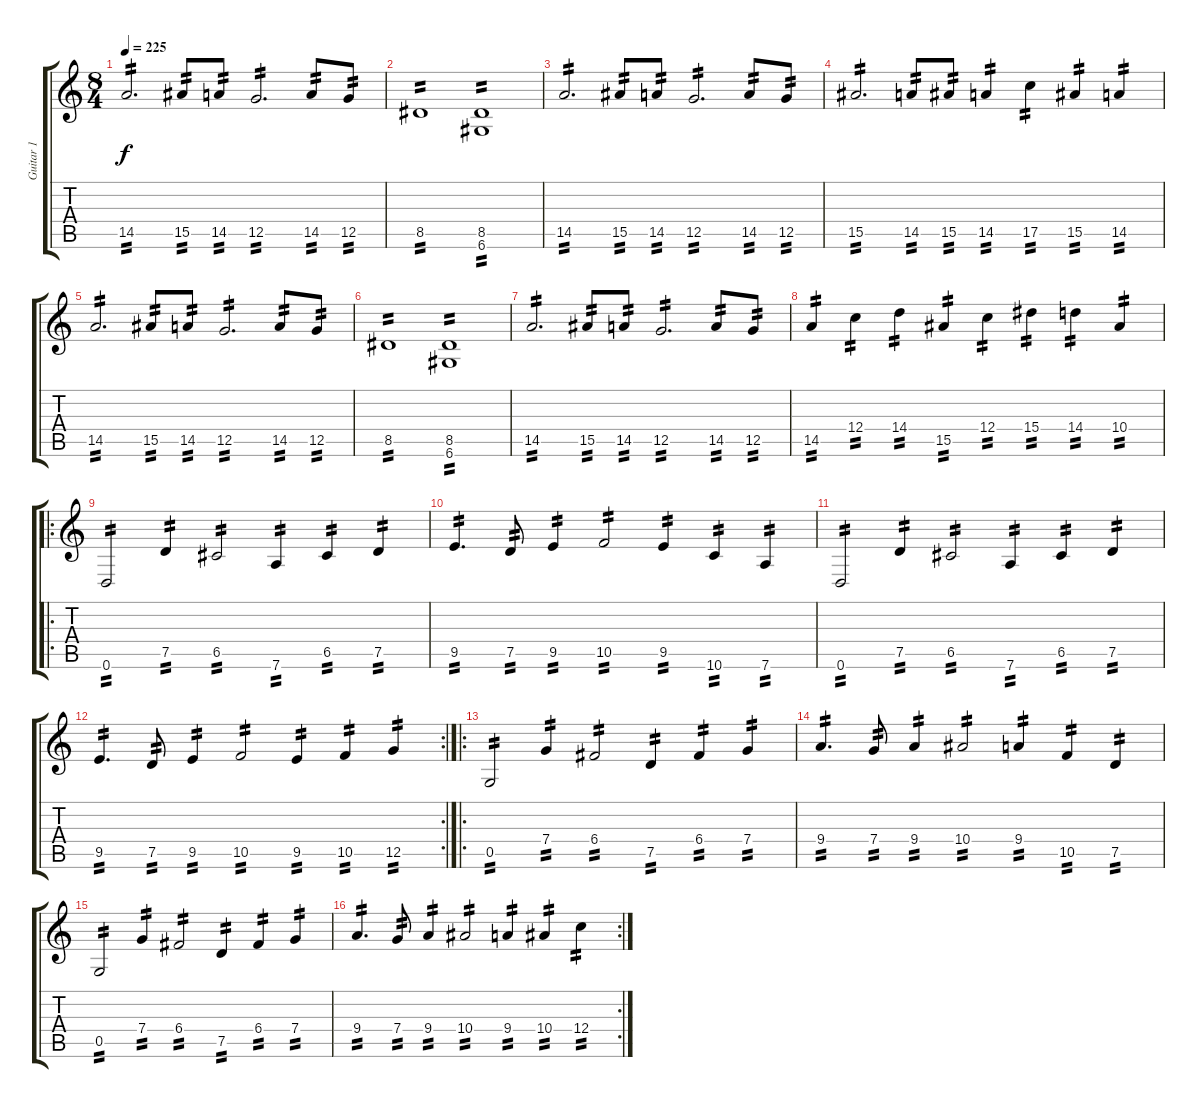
\track ("Guitar 1" "Guitar 1") {instrument distortionguitar}
\staff {score tabs}
\tuning (D4 A3 F3 C3 G2 D2) {hide}
\ts (8 4)
\tempo 225
\clef g2
\ks c
14.5.2{d tp 2 dy f} 15.5.8{tp 2} 14.5.8{tp 2} 12.5.2{d tp 2} 14.5.8{tp 2} 12.5.8{tp 2} |
8.5.1{tp 2} (8.5 6.6).1{tp 2} |
14.5.2{d tp 2} 15.5.8{tp 2} 14.5.8{tp 2} 12.5.2{d tp 2} 14.5.8{tp 2} 12.5.8{tp 2} |
15.5.2{d tp 2} 14.5.8{tp 2} 15.5.8{tp 2} 14.5.4{tp 2} 17.5.4{tp 2} 15.5.4{tp 2} 14.5.4{tp 2} |
14.5.2{d tp 2} 15.5.8{tp 2} 14.5.8{tp 2} 12.5.2{d tp 2} 14.5.8{tp 2} 12.5.8{tp 2} |
8.5.1{tp 2} (8.5 6.6).1{tp 2} |
14.5.2{d tp 2} 15.5.8{tp 2} 14.5.8{tp 2} 12.5.2{d tp 2} 14.5.8{tp 2} 12.5.8{tp 2} |
14.5.4{tp 2} 12.4.4{tp 2} 14.4.4{tp 2} 15.5.4{tp 2} 12.4.4{tp 2} 15.4.4{tp 2} 14.4.4{tp 2} 10.4.4{tp 2} |
\ro
0.6.2{tp 2} 7.5.4{tp 2} 6.5.2{tp 2} 7.6.4{tp 2} 6.5.4{tp 2} 7.5.4{tp 2} |
9.5.4{d tp 2} 7.5.8{tp 2} 9.5.4{tp 2} 10.5.2{tp 2} 9.5.4{tp 2} 10.6.4{tp 2} 7.6.4{tp 2} |
0.6.2{tp 2} 7.5.4{tp 2} 6.5.2{tp 2} 7.6.4{tp 2} 6.5.4{tp 2} 7.5.4{tp 2} |
\rc 2
9.5.4{d tp 2} 7.5.8{tp 2} 9.5.4{tp 2} 10.5.2{tp 2} 9.5.4{tp 2} 10.5.4{tp 2} 12.5.4{tp 2} |
\ro
0.5.2{tp 2} 7.4.4{tp 2} 6.4.2{tp 2} 7.5.4{tp 2} 6.4.4{tp 2} 7.4.4{tp 2} |
9.4.4{d tp 2} 7.4.8{tp 2} 9.4.4{tp 2} 10.4.2{tp 2} 9.4.4{tp 2} 10.5.4{tp 2} 7.5.4{tp 2} |
0.5.2{tp 2} 7.4.4{tp 2} 6.4.2{tp 2} 7.5.4{tp 2} 6.4.4{tp 2} 7.4.4{tp 2} |
\rc 2
9.4.4{d tp 2} 7.4.8{tp 2} 9.4.4{tp 2} 10.4.2{tp 2} 9.4.4{tp 2} 10.4.4{tp 2} 12.4.4{tp 2}
